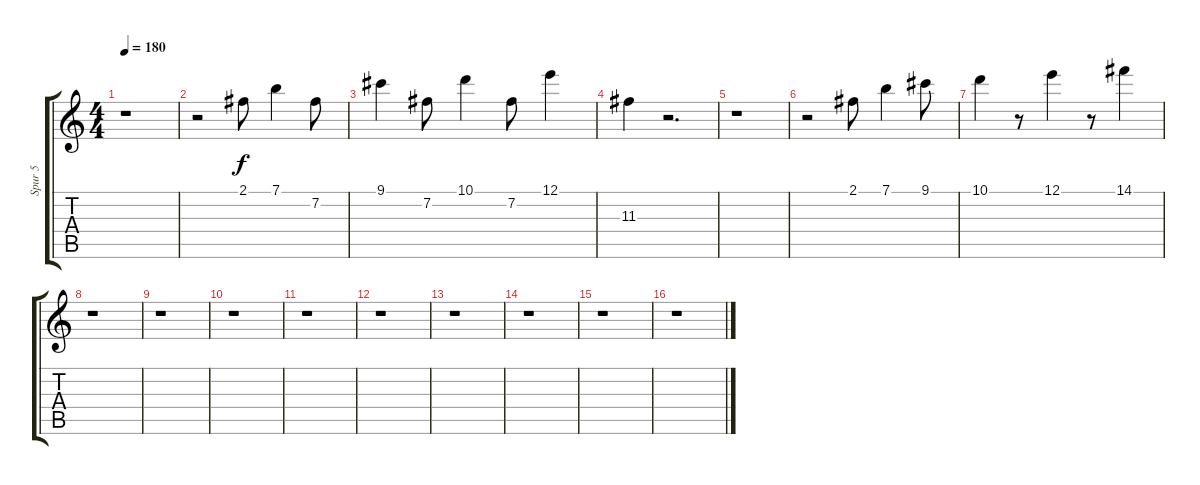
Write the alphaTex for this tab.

\track ("Spur 5" "Spur 5") {instrument electricguitarjazz}
\staff {score tabs}
\tuning (E4 B3 G3 D3 A2 E2) {hide}
\ts (4 4)
\tempo 180
\clef g2
\ks c
r.1{dy f} |
r.2 2.1.8 7.1.4 7.2.8 |
9.1.4 7.2.8 10.1.4 7.2.8 12.1.4 |
11.3.4 r.2{d} |
r.1 |
r.2 2.1.8 7.1.4 9.1.8 |
10.1.4 r.8 12.1.4 r.8 14.1.4 |
r.1 |
r.1 |
r.1 |
r.1 |
r.1 |
r.1 |
r.1 |
r.1 |
r.1
